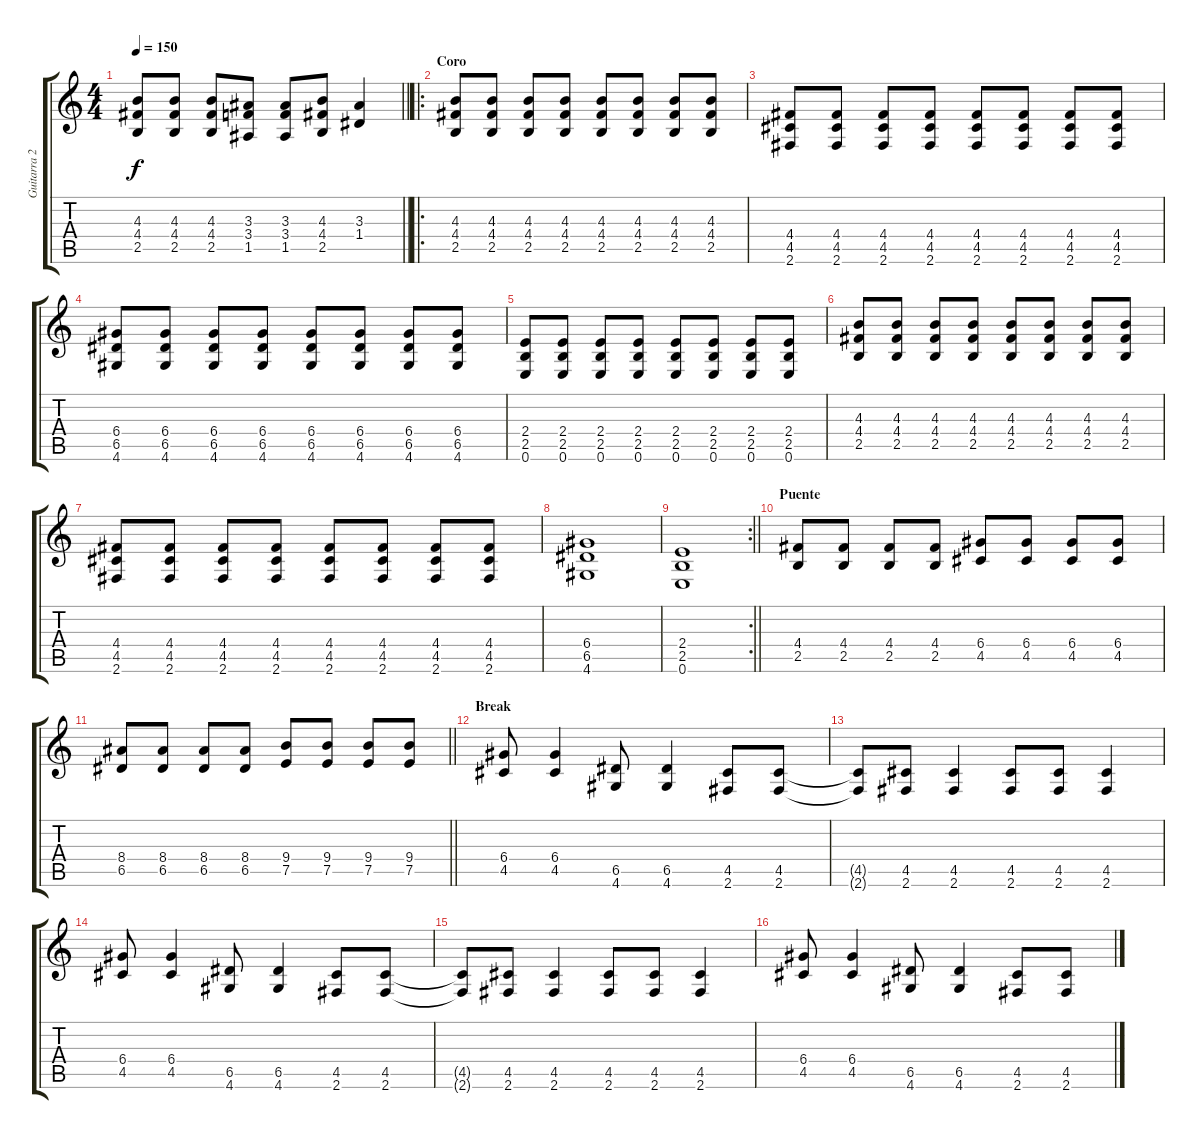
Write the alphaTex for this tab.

\track ("Guitarra 2" "Guitarra 2") {instrument distortionguitar}
\staff {score tabs}
\tuning (E4 B3 G3 D3 A2 E2) {hide}
\ts (4 4)
\tempo 150
\clef g2
\barLineRight lightlight
\ks c
(4.3 4.4 2.5).8{dy f} (4.3 4.4 2.5).8 (4.3 4.4 2.5).8 (3.3 3.4 1.5).8 (3.3 3.4 1.5).8 (4.3 4.4 2.5).8 (3.3 1.4).4 |
\ro
\section ("" "Coro")
(4.3 4.4 2.5).8 (4.3 4.4 2.5).8 (4.3 4.4 2.5).8 (4.3 4.4 2.5).8 (4.3 4.4 2.5).8 (4.3 4.4 2.5).8 (4.3 4.4 2.5).8 (4.3 4.4 2.5).8 |
(4.4 4.5 2.6).8 (4.4 4.5 2.6).8 (4.4 4.5 2.6).8 (4.4 4.5 2.6).8 (4.4 4.5 2.6).8 (4.4 4.5 2.6).8 (4.4 4.5 2.6).8 (4.4 4.5 2.6).8 |
(6.4 6.5 4.6).8 (6.4 6.5 4.6).8 (6.4 6.5 4.6).8 (6.4 6.5 4.6).8 (6.4 6.5 4.6).8 (6.4 6.5 4.6).8 (6.4 6.5 4.6).8 (6.4 6.5 4.6).8 |
(2.4 2.5 0.6).8 (2.4 2.5 0.6).8 (2.4 2.5 0.6).8 (2.4 2.5 0.6).8 (2.4 2.5 0.6).8 (2.4 2.5 0.6).8 (2.4 2.5 0.6).8 (2.4 2.5 0.6).8 |
(4.3 4.4 2.5).8 (4.3 4.4 2.5).8 (4.3 4.4 2.5).8 (4.3 4.4 2.5).8 (4.3 4.4 2.5).8 (4.3 4.4 2.5).8 (4.3 4.4 2.5).8 (4.3 4.4 2.5).8 |
(4.4 4.5 2.6).8 (4.4 4.5 2.6).8 (4.4 4.5 2.6).8 (4.4 4.5 2.6).8 (4.4 4.5 2.6).8 (4.4 4.5 2.6).8 (4.4 4.5 2.6).8 (4.4 4.5 2.6).8 |
(6.4 6.5 4.6).1 |
\rc 2
\barLineRight lightlight
(2.4 2.5 0.6).1 |
\section ("" "Puente")
(4.4 2.5).8 (4.4 2.5).8 (4.4 2.5).8 (4.4 2.5).8 (6.4 4.5).8 (6.4 4.5).8 (6.4 4.5).8 (6.4 4.5).8 |
\barLineRight lightlight
(8.4 6.5).8 (8.4 6.5).8 (8.4 6.5).8 (8.4 6.5).8 (9.4 7.5).8 (9.4 7.5).8 (9.4 7.5).8 (9.4 7.5).8 |
\section ("" "Break")
(6.4 4.5).8 (6.4 4.5).4 (6.5 4.6).8 (6.5 4.6).4 (4.5 2.6).8 (4.5 2.6).8 |
(4.5{t} 2.6{t}).8 (4.5 2.6).8 (4.5 2.6).4 (4.5 2.6).8 (4.5 2.6).8 (4.5 2.6).4 |
(6.4 4.5).8 (6.4 4.5).4 (6.5 4.6).8 (6.5 4.6).4 (4.5 2.6).8 (4.5 2.6).8 |
(4.5{t} 2.6{t}).8 (4.5 2.6).8 (4.5 2.6).4 (4.5 2.6).8 (4.5 2.6).8 (4.5 2.6).4 |
(6.4 4.5).8 (6.4 4.5).4 (6.5 4.6).8 (6.5 4.6).4 (4.5 2.6).8 (4.5 2.6).8
